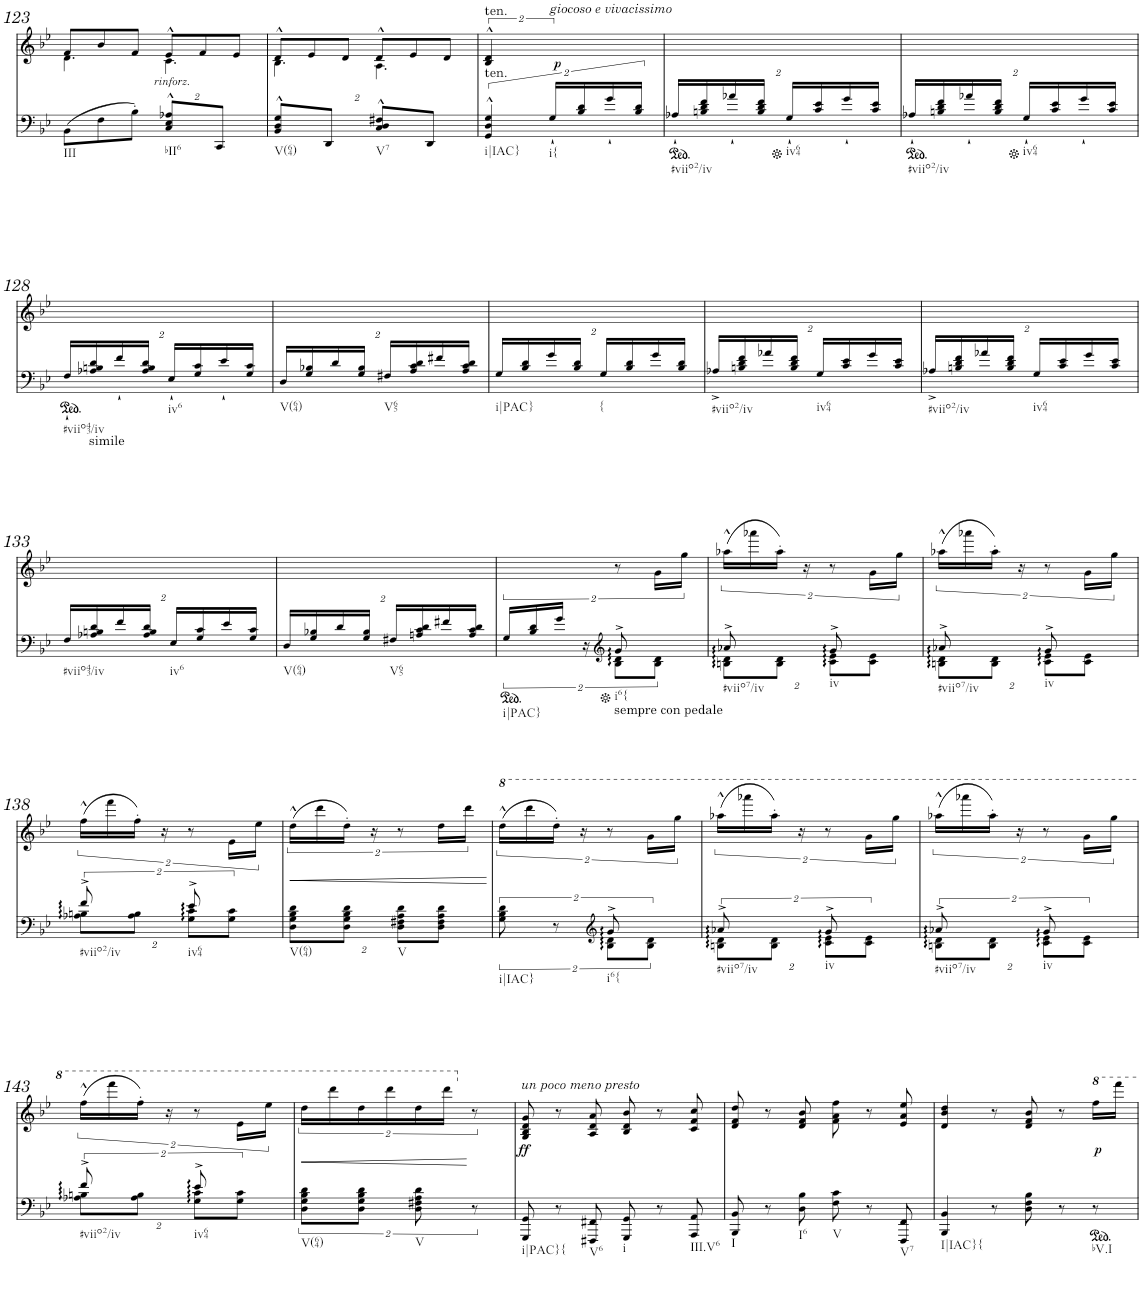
**kern	**kern	**dynam
*part1	*part1	*part1
*staff2	*staff1	*staff1/2
*I"Piano	*	*
*I'Pno.	*	*
!!LO:PB:g=z
*clefF4	*clefF4	*
*k[b-e-]	*k[b-e-]	*
*M6/8	*M6/8	*
=123	=123	=123
*	*^	*
!LO:TX:b:t=III	!	!	!
8BB-\L	8f/L	4.d\	.
8F\	8b-/	.	.
8B-'\J	8f/J	.	.
*Xbrackettup	*	*	*
!LO:TX:b:t=bII6	!	!	!
!	!	!	!LO:DY:b
16%3C/^^ 16%3E-/^^ 16%3A-X/^^L	8e-^^/L	4.c\	other-dynamics
.	8f/	.	.
16%3CC/J	.	.	.
.	8e-/J	.	.
=124	=124	=124	=124
!LO:TX:b:t=V(64)	!	!	!
16%3BB-/^^ 16%3D/^^ 16%3G/^^L	8d^^/L	4.B-\	.
.	8e-/	.	.
16%3DD/J	.	.	.
.	8d/J	.	.
!LO:TX:b:t=V7	!	!	!
16%3C/^^ 16%3D/^^ 16%3F#X/^^L	8d^^/L	4.A\	.
.	8e-/	.	.
16%3DD/J	.	.	.
.	8d/J	.	.
*	*v	*v	*
=125	=125	=125
*brackettup	*	*
!	!LO:TX:a:t=ten.	!
!LO:TX:a:t=ten.	!	!
!LO:TX:b:t=i|IAC}	!	!
8%3GG/^^ 8%3D/^^ 8%3G/^^	8%3B-/^^ 8%3d/^^	.
!	!LO:TX:a:i:t=giocoso e vivacissimo	!
!LO:TX:b:t=i{	!	!
!	!	!LO:DY:a=2
32%3G`/LL	8%3ryy	p
32%3B-/ 32%3d/	.	.
32%3g`/	.	.
32%3B-/ 32%3d/JJ	.	.
=126	=126	=126
*Xbrackettup	*	*
*	*^	*
!LO:TX:b:t=#viio2/iv	!	!	!
32%3A-X`/LL	2.ryy	2.ryy	.
32%3Bn/ 32%3d/ 32%3f/	.	.	.
32%3a-X`/	.	.	.
32%3B/ 32%3d/ 32%3f/JJ	.	.	.
!LO:TX:b:t=iv64	!	!	!
32%3G`/LL	.	.	.
32%3c/ 32%3e-/	.	.	.
32%3g`/	.	.	.
32%3c/ 32%3e-/JJ	.	.	.
=127	=127	=127	=127
!LO:TX:b:t=#viio2/iv	!	!	!
32%3A-X`/LL	2.ryy	2.ryy	.
32%3Bn/ 32%3d/ 32%3f/	.	.	.
32%3a-X`/	.	.	.
32%3B/ 32%3d/ 32%3f/JJ	.	.	.
!LO:TX:b:t=iv64	!	!	!
32%3G`/LL	.	.	.
32%3c/ 32%3e-/	.	.	.
32%3g`/	.	.	.
32%3c/ 32%3e-/JJ	.	.	.
!!LO:LB:g=z	!!
=128	=128	=128	=128
!LO:TX:b:t=simile	!	!	!
!LO:TX:b:t=#viio43/iv	!	!	!
32%3F`/LL	2.ryy	2.ryy	.
32%3A-X/ 32%3Bn/ 32%3d/	.	.	.
32%3f`/	.	.	.
32%3A-/ 32%3B/ 32%3d/JJ	.	.	.
!LO:TX:b:t=iv6	!	!	!
32%3E-`/LL	.	.	.
32%3G/ 32%3c/	.	.	.
32%3e-`/	.	.	.
32%3G/ 32%3c/JJ	.	.	.
=129	=129	=129	=129
!LO:TX:b:t=V(64)	!	!	!
32%3D/LL	2.ryy	2.ryy	.
32%3G/ 32%3B-X/	.	.	.
32%3d/	.	.	.
32%3G/ 32%3B-/JJ	.	.	.
!LO:TX:b:t=V65	!	!	!
32%3F#X/LL	.	.	.
32%3A/ 32%3c/ 32%3d/	.	.	.
32%3f#X/	.	.	.
32%3A/ 32%3c/ 32%3d/JJ	.	.	.
=130	=130	=130	=130
!LO:TX:b:t=i|PAC}	!	!	!
32%3G/LL	2.ryy	2.ryy	.
32%3B-/ 32%3d/	.	.	.
32%3g/	.	.	.
32%3B-/ 32%3d/JJ	.	.	.
!LO:TX:b:t={	!	!	!
32%3G/LL	.	.	.
32%3B-/ 32%3d/	.	.	.
32%3g/	.	.	.
32%3B-/ 32%3d/JJ	.	.	.
=131	=131	=131	=131
!LO:TX:b:t=#viio2/iv	!	!	!
32%3A-X^/LL	2.ryy	2.ryy	.
32%3Bn/ 32%3d/ 32%3f/	.	.	.
32%3a-X/	.	.	.
32%3B/ 32%3d/ 32%3f/JJ	.	.	.
!LO:TX:b:t=iv64	!	!	!
32%3G/LL	.	.	.
32%3c/ 32%3e-/	.	.	.
32%3g/	.	.	.
32%3c/ 32%3e-/JJ	.	.	.
=132	=132	=132	=132
!LO:TX:b:t=#viio2/iv	!	!	!
32%3A-X^/LL	2.ryy	2.ryy	.
32%3Bn/ 32%3d/ 32%3f/	.	.	.
32%3a-X/	.	.	.
32%3B/ 32%3d/ 32%3f/JJ	.	.	.
!LO:TX:b:t=iv64	!	!	!
32%3G/LL	.	.	.
32%3c/ 32%3e-/	.	.	.
32%3g/	.	.	.
32%3c/ 32%3e-/JJ	.	.	.
!!LO:LB:g=z	!!
=133	=133	=133	=133
!LO:TX:b:t=#viio43/iv	!	!	!
32%3F/LL	2.ryy	2.ryy	.
32%3A-X/ 32%3Bn/ 32%3d/	.	.	.
32%3f/	.	.	.
32%3A-/ 32%3B/ 32%3d/JJ	.	.	.
!LO:TX:b:t=iv6	!	!	!
32%3E-/LL	.	.	.
32%3G/ 32%3c/	.	.	.
32%3e-/	.	.	.
32%3G/ 32%3c/JJ	.	.	.
=134	=134	=134	=134
!LO:TX:b:t=V(64)	!	!	!
32%3D/LL	2.ryy	2.ryy	.
32%3G/ 32%3B-X/	.	.	.
32%3d/	.	.	.
32%3G/ 32%3B-/JJ	.	.	.
!LO:TX:b:t=V65	!	!	!
32%3F#X/LL	.	.	.
32%3An/ 32%3c/ 32%3d/	.	.	.
32%3f#X/	.	.	.
32%3A/ 32%3c/ 32%3d/JJ	.	.	.
=135	=135	=135	=135
*^	*	*	*
*Xtuplet	*tuplet	*	*	*
*	*brackettup	*	*	*
!LO:TX:b:t=i|PAC}	!	!	!	!
32%3G/LL	8%3ryy	8%3ryy	2.ryy	.
32%3B-/ 32%3d/	.	.	.	.
32%3g/JJ	.	.	.	.
32%3r	.	.	.	.
*clefG2	*	*	*	*
!LO:TX:b:t=sempre con pedale	!	!	!	!
!LO:TX:b:t=i6{	!	!	!	!
16%3g^/	16%3B-\ 16%3d\L	16%3r	.	.
16%3ryy	16%3B-\ 16%3d\J	32%3g\LL	.	.
.	.	32%3gg\JJ	.	.
=136	=136	=136	=136	=136
*Xtuplet	*tuplet	*	*	*
*	*Xbrackettup	*	*	*
!LO:TX:b:t=#viio7/iv	!	!	!	!
16%3a-X^/	16%3Bn\ 16%3d\L	(32%3aa-X^^\LL	2.ryy	.
.	.	32%3aaa-X\	.	.
16%3ryy	16%3B\ 16%3d\J	32%3aa-'\JJ)	.	.
.	.	32%3r	.	.
!LO:TX:b:t=iv	!	!	!	!
16%3g^/	16%3c\ 16%3e-\L	16%3r	.	.
16%3ryy	16%3c\ 16%3e-\J	32%3g\LL	.	.
.	.	32%3gg\JJ	.	.
=137	=137	=137	=137	=137
*Xtuplet	*tuplet	*	*	*
!LO:TX:b:t=#viio7/iv	!	!	!	!
16%3a-X^/	16%3Bn\ 16%3d\L	(32%3aa-X^^\LL	2.ryy	.
.	.	32%3aaa-X\	.	.
16%3ryy	16%3B\ 16%3d\J	32%3aa-'\JJ)	.	.
.	.	32%3r	.	.
!LO:TX:b:t=iv	!	!	!	!
16%3g^/	16%3c\ 16%3e-\L	16%3r	.	.
16%3ryy	16%3c\ 16%3e-\J	32%3g\LL	.	.
.	.	32%3gg\JJ	.	.
!!LO:LB:g=z	!!
=138	=138	=138	=138	=138
*brackettup	*Xbrackettup	*	*	*
!LO:TX:b:t=#viio2/iv	!	!	!	!
16%3f^/	16%3A-X\ 16%3Bn\L	(32%3ff^^\LL	2.ryy	.
.	.	32%3fff\	.	.
16%3ryy	16%3A-\ 16%3B\J	32%3ff'\JJ)	.	.
.	.	32%3r	.	.
!LO:TX:b:t=iv64	!	!	!	!
16%3e-^/	16%3G\ 16%3c\L	16%3r	.	.
16%3ryy	16%3G\ 16%3c\J	32%3e-\LL	.	.
.	.	32%3ee-\JJ	.	.
*v	*v	*	*	*
=139	=139	=139	=139
!LO:TX:b:t=V(64)	!	!	!
!	!	!	!LO:HP:b
16%3D\ 16%3G\ 16%3B-\ 16%3d\L	(32%3dd^^\LL	2.ryy	<
.	32%3ddd\	.	.
16%3D\ 16%3G\ 16%3B-\ 16%3d\J	32%3dd'\JJ)	.	.
.	32%3r	.	.
!LO:TX:b:t=V	!	!	!
16%3D\ 16%3F#X\ 16%3A\ 16%3d\L	16%3r	.	.
16%3D\ 16%3F#\ 16%3A\ 16%3d\J	32%3dd\LL	.	.
.	32%3ddd\JJ	.	.
*	*v	*v	*
.	.	[
=140	=140	=140
*brackettup	*	*
*^	*^	*
!LO:TX:b:t=i|IAC}	!	!	!	!
16%3G\ 16%3B-\ 16%3d\	8%3ryy	(32%3ddd^^\LL	2.ryy	.
.	.	32%3dddd\	.	.
16%3r	.	32%3ddd'\JJ)	.	.
.	.	32%3r	.	.
*clefG2	*	*	*	*
!LO:TX:b:t=i6{	!	!	!	!
16%3g^/	16%3B-\ 16%3d\L	16%3r	.	.
16%3ryy	16%3B-\ 16%3d\J	32%3gg\LL	.	.
.	.	32%3ggg\JJ	.	.
=141	=141	=141	=141	=141
*	*Xbrackettup	*	*	*
!LO:TX:b:t=#viio7/iv	!	!	!	!
16%3a-X^/	16%3Bn\ 16%3d\L	(32%3aaa-X^^\LL	2.ryy	.
.	.	32%3aaaa-X\	.	.
16%3ryy	16%3B\ 16%3d\J	32%3aaa-'\JJ)	.	.
.	.	32%3r	.	.
!LO:TX:b:t=iv	!	!	!	!
16%3g^/	16%3c\ 16%3e-\L	16%3r	.	.
16%3ryy	16%3c\ 16%3e-\J	32%3gg\LL	.	.
.	.	32%3ggg\JJ	.	.
=142	=142	=142	=142	=142
*brackettup	*Xbrackettup	*	*	*
!LO:TX:b:t=#viio7/iv	!	!	!	!
16%3a-X^/	16%3Bn\ 16%3d\L	(32%3aaa-X^^\LL	2.ryy	.
.	.	32%3aaaa-X\	.	.
16%3ryy	16%3B\ 16%3d\J	32%3aaa-'\JJ)	.	.
.	.	32%3r	.	.
!LO:TX:b:t=iv	!	!	!	!
16%3g^/	16%3c\ 16%3e-\L	16%3r	.	.
16%3ryy	16%3c\ 16%3e-\J	32%3gg\LL	.	.
.	.	32%3ggg\JJ	.	.
!!LO:LB:g=z	!!
=143	=143	=143	=143	=143
*brackettup	*Xbrackettup	*	*	*
!LO:TX:b:t=#viio2/iv	!	!	!	!
16%3f^/	16%3A-X\ 16%3Bn\L	(32%3fff^^\LL	2.ryy	.
.	.	32%3ffff\	.	.
16%3ryy	16%3A-\ 16%3B\J	32%3fff'\JJ)	.	.
.	.	32%3r	.	.
!LO:TX:b:t=iv64	!	!	!	!
16%3e-^/	16%3G\ 16%3c\L	16%3r	.	.
16%3ryy	16%3G\ 16%3c\J	32%3ee-\LL	.	.
.	.	32%3eee-\JJ	.	.
*v	*v	*	*	*
=144	=144	=144	=144
*brackettup	*	*	*
!LO:TX:b:t=V(64)	!	!	!
!	!	!	!LO:HP:b
16%3D\ 16%3G\ 16%3B-\ 16%3d\L	32%3ddd\LL	2.ryy	<
.	32%3dddd\	.	.
16%3D\ 16%3G\ 16%3B-\ 16%3d\J	32%3ddd\	.	.
.	32%3dddd\	.	.
!LO:TX:b:t=V	!	!	!
16%3D\ 16%3F#X\ 16%3A\ 16%3d\	32%3ddd\	.	.
.	32%3dddd\JJ	.	.
16%3r	16%3r	.	[
=145	=145	=145	=145
!	!LO:TX:a:i:t=un poco meno presto	!	!
!LO:TX:b:t=i|PAC}{	!	!	!
!	!	!	!LO:DY:b
8GGG/ 8GG/	8G/ 8B-/ 8d/ 8g/	2.ryy	ff
8r	8r	.	.
!LO:TX:b:t=V6	!	!	!
8FFF#X/ 8FF#X/	8A/ 8d/ 8a/	.	.
!LO:TX:b:t=i	!	!	!
8GGG/ 8GG/	8B-/ 8d/ 8b-/	.	.
8r	8r	.	.
!LO:TX:b:t=III.V6	!	!	!
8AAA/ 8AA/	8c/ 8f/ 8cc/	.	.
=146	=146	=146	=146
!LO:TX:b:t=I	!	!	!
8BBB-/ 8BB-/	8d/ 8f/ 8dd/	2.ryy	.
8r	8r	.	.
!LO:TX:b:t=I6	!	!	!
8D\ 8B-\	8d/ 8f/ 8b-/	.	.
!LO:TX:b:t=V	!	!	!
8F\ 8c\	8f\ 8a\ 8ff\	.	.
8r	8r	.	.
!LO:TX:b:t=V7	!	!	!
8FFF/ 8FF/	8e-/ 8a/ 8ee-/	.	.
=147	=147	=147	=147
!LO:TX:b:t=I|IAC}{	!	!	!
4BBB-/ 4BB-/	4d/ 4b-/ 4dd/	2.ryy	.
8r	8r	.	.
8D\ 8F\ 8B-\	8d/ 8f/ 8b-/	.	.
8r	8r	.	.
!LO:TX:b:t=bV.I	!	!	!
!	!	!	!LO:DY:b
8r	16fff\LL	.	p
.	16ffff\JJ	.	.
*	*v	*v	*
=	=	=
*-	*-	*-
